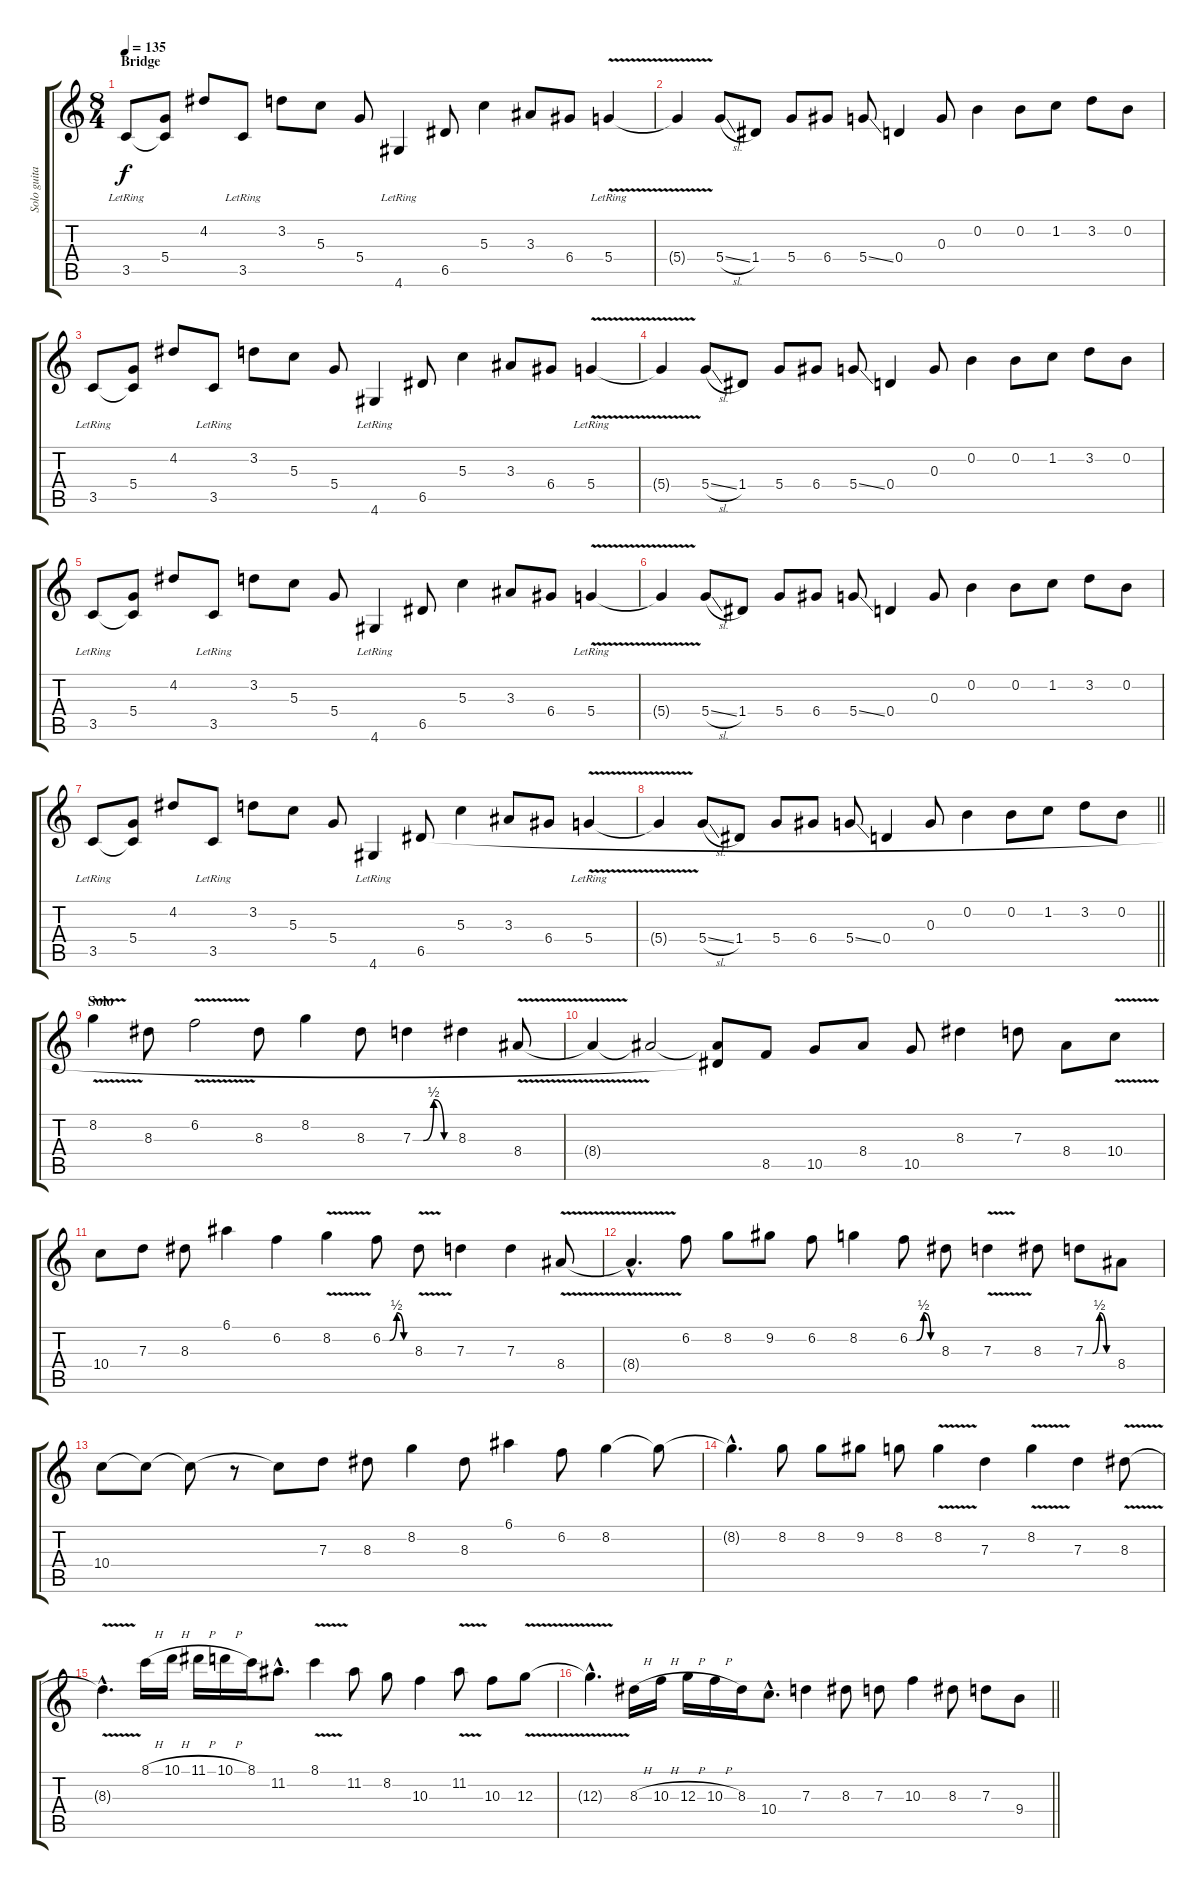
\track ("Solo guitar" "Solo guita") {instrument electricguitarclean}
\staff {score tabs}
\tuning (E4 B3 G3 D3 A2 E2) {hide}
\ts (8 4)
\section ("" "Bridge")
\tempo 135
\clef g2
\ks c
3.5{lr}.8{dy f volume 16 instrument electricguitarclean} (5.4 3.5{t}).8 4.2.8 3.5{lr}.8 3.2.8 5.3.8 5.4.8 4.6{lr}.4 6.5.8 5.3.4 3.3.8 6.4.8 5.4{v lr}.4 |
5.4{t}.4 5.4{sl}.8 1.4.8 5.4.8 6.4.8 5.4{ss}.8 0.4.4 0.3.8 0.2.4 0.2.8 1.2.8 3.2.8 0.2.8 |
3.5{lr}.8 (5.4 3.5{t}).8 4.2.8 3.5{lr}.8 3.2.8 5.3.8 5.4.8 4.6{lr}.4 6.5.8 5.3.4 3.3.8 6.4.8 5.4{v lr}.4 |
5.4{t}.4 5.4{sl}.8 1.4.8 5.4.8 6.4.8 5.4{ss}.8 0.4.4 0.3.8 0.2.4 0.2.8 1.2.8 3.2.8 0.2.8 |
3.5{lr}.8 (5.4 3.5{t}).8 4.2.8 3.5{lr}.8 3.2.8 5.3.8 5.4.8 4.6{lr}.4 6.5.8 5.3.4 3.3.8 6.4.8 5.4{v lr}.4 |
5.4{t}.4 5.4{sl}.8 1.4.8 5.4.8 6.4.8 5.4{ss}.8 0.4.4 0.3.8 0.2.4 0.2.8 1.2.8 3.2.8 0.2.8 |
3.5{lr}.8 (5.4 3.5{t}).8 4.2.8 3.5{lr}.8 3.2.8 5.3.8 5.4.8 4.6{lr}.4 6.5.8 5.3.4 3.3.8 6.4.8 5.4{v lr}.4 |
\barLineRight lightlight
5.4{t}.4{instrument overdrivenguitar} 5.4{sl}.8 1.4.8 5.4.8 6.4.8 5.4{ss}.8 0.4.4 0.3.8 0.2.4 0.2.8 1.2.8 3.2.8 0.2.8 |
\section ("" "Solo")
8.2{v}.4{instrument distortionguitar} 8.3.8 6.2{v}.2 8.3.8 8.2.4 8.3.8 7.3{be (custom 0 0 15 0 30 2 45 0 60 0)}.4 8.3.4 8.4{v}.8 |
8.4{t}.4 8.4{t}.2 (8.4{t} 6.5{t}).8 8.5.8 10.5.8 8.4.8 10.5.8 8.3.4 7.3.8 8.4.8 10.4{v}.8 |
10.4.8 7.3.8 8.3.8 6.1.4 6.2.4 8.2{v}.4 6.2{be (custom 0 0 15 0 30 2 45 0 60 0)}.8 8.3{v}.8 7.3.4 7.3.4 8.4{v}.8 |
8.4{hac t}.4{d} 6.2.8 8.2.8 9.2.8 6.2.8 8.2.4 6.2{be (custom 0 0 15 0 30 2 45 0 60 0)}.8 8.3.8 7.3{v}.4 8.3.8 7.3{be (custom 0 0 15 0 30 2 45 0 60 0)}.8 8.4.8 |
10.4.8 10.4{t}.8 10.4{t}.8 r.8 10.4{t}.8 7.3.8 8.3.8 8.2.4 8.3.8 6.1.4 6.2.8 8.2.4 8.2{t}.8 |
8.2{hac t}.4{d} 8.2.8 8.2.8 9.2.8 8.2.8 8.2{v}.4 7.3.4 8.2{v}.4 7.3.4 8.3{v}.8 |
8.3{hac t}.4{d} 8.1{h}.16 10.1{h}.16 11.1{h}.16 10.1{h}.16 8.1.16 11.2{hac}.8{d} 8.1{v}.4 11.2.8 8.2.8 10.3.4 11.2{v}.8 10.3.8 12.3{v}.8 |
\barLineRight lightlight
12.3{hac t}.4{d} 8.3{h}.16 10.3{h}.16 12.3{h}.16 10.3{h}.16 8.3.16 10.4{hac}.8{d} 7.3.4 8.3.8 7.3.8 10.3.4 8.3.8 7.3.8 9.4.8
